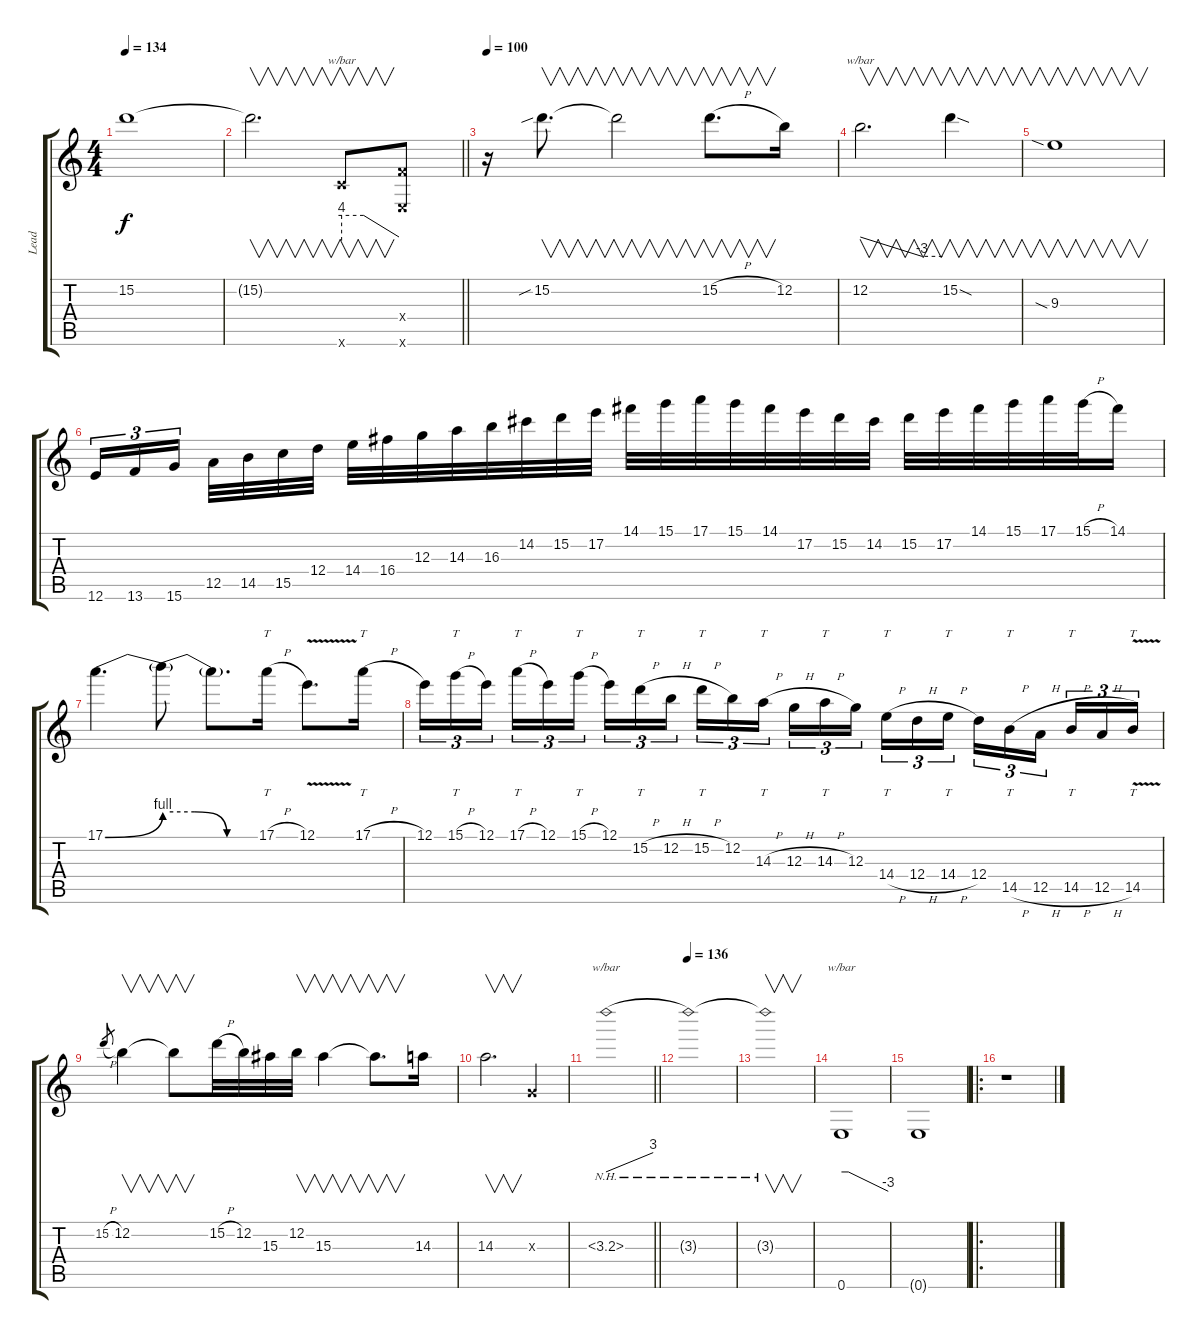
\track ("Lead" "Lead") {instrument overdrivenguitar}
\staff {score tabs}
\tuning (E4 B3 G3 D3 A2 E2) {hide}
\ts (4 4)
\tempo 134
\clef g2
\ks c
15.2{t}.1{dy f} |
\barLineRight lightlight
15.2{t}.2{v d} 0.6{x}.8{v tbe (custom default 0 16 23 16 60 0)} (3.4{x} 0.6{x}).8 |
\tempo 100
r.16 15.2{sib}.8{v d} 15.2{t}.2{v} 15.2{h}.8{v d} 12.2.16 |
12.2.2{v d tbe (custom default 0 0 45 -12 60 -12)} 15.2{sod}.4{v} |
9.3{sia}.1{v} |
12.6.16{tu (3 2)} 13.6.16{tu (3 2)} 15.6.16{tu (3 2) beam splitsecondary} 12.5.32 14.5.32 15.5.32 12.4.32 14.4.32 16.4.32 12.3.32 14.3.32 16.3.32 14.2.32 15.2.32 17.2.32 14.1.32 15.1.32 17.1.32 15.1.32 14.1.32 17.2.32 15.2.32 14.2.32 15.2.32 17.2.32 14.1.32 15.1.32 17.1.32 15.1{h}.32 14.1.16 |
17.1{be (bend 0 0 60 4)}.4{d} 17.1{be (custom 0 4 20 4 40 0 60 0) t}.8 17.1{t}.8{d} 17.1{h}.16{tt} 12.1{v}.8{d} 17.1{h}.16{tt} |
12.1.16{tu (3 2)} 15.1{h}.16{tt tu (3 2)} 12.1.16{tu (3 2) beam splitsecondary} 17.1{h}.16{tt tu (3 2)} 12.1.16{tu (3 2)} 15.1{h}.16{tt tu (3 2)} 12.1.16{tu (3 2)} 15.2{h}.16{tt tu (3 2)} 12.2{h}.16{tu (3 2) beam splitsecondary} 15.2{h}.16{tt tu (3 2)} 12.2.16{tu (3 2)} 14.3{h}.16{tt tu (3 2)} 12.3{h}.16{tu (3 2)} 14.3{h}.16{tt tu (3 2)} 12.3.16{tu (3 2) beam splitsecondary} 14.4{h}.16{tt tu (3 2)} 12.4{h}.16{tu (3 2)} 14.4{h}.16{tt tu (3 2)} 12.4.16{tu (3 2)} 14.5{h}.16{tt tu (3 2)} 12.5{h}.16{tu (3 2) beam splitsecondary} 14.5{h}.16{tt tu (3 2)} 12.5{h}.16{tu (3 2)} 14.5{v}.16{tt tu (3 2)} |
15.2{h}.8{gr} 12.2.4{v} 12.2{t}.8{v} 15.2{h}.32 12.2.32 15.3.32 12.2.32{v} 15.3.4{v} 15.3{t}.8{v d} 14.3.16 |
14.3.2{v d} 0.3{x}.4 |
\barLineRight lightlight
3.3{nh}.1{tbe (dive default 0 0 60 12)} |
\tempo 136
3.3{nh t}.1 |
3.3{nh t}.1{v} |
0.6.1{tbe (custom default 0 0 9 0 60 -12)} |
0.6{t}.1 |
\ro
r.1
